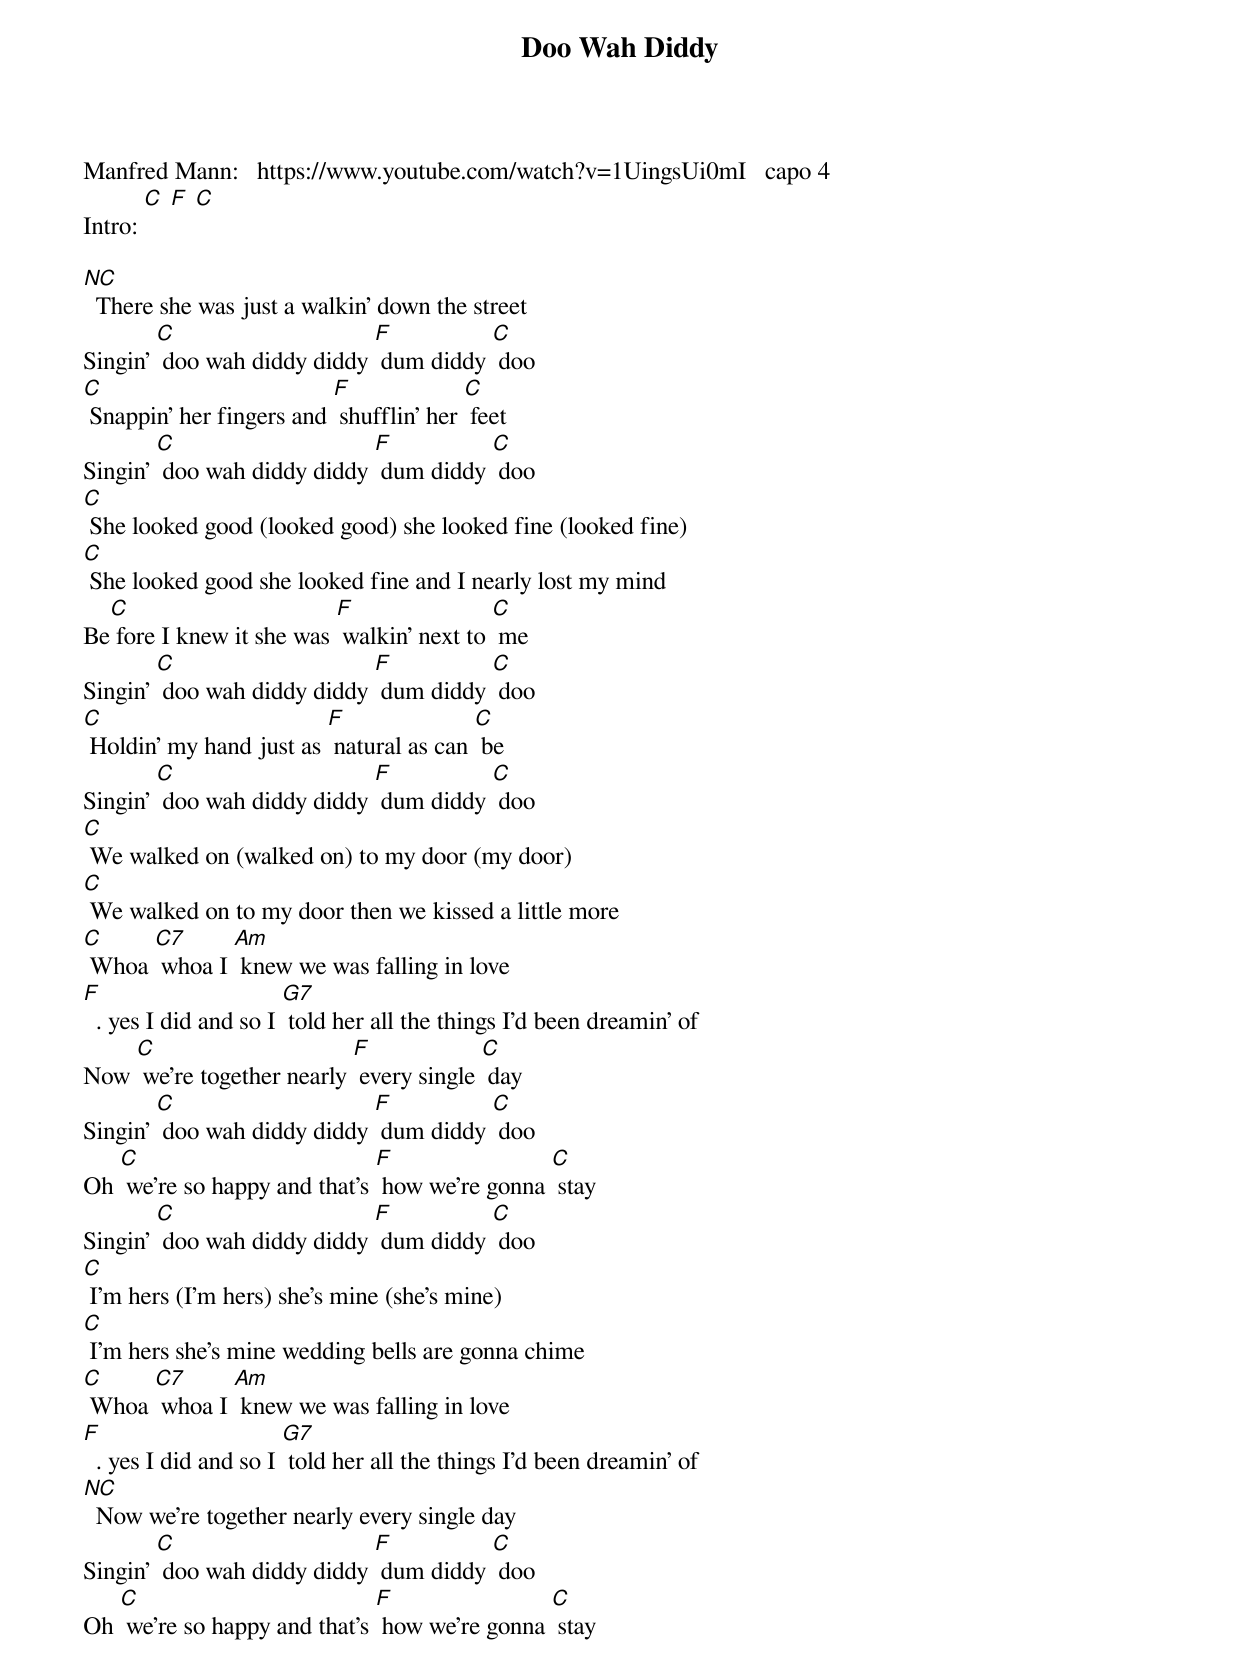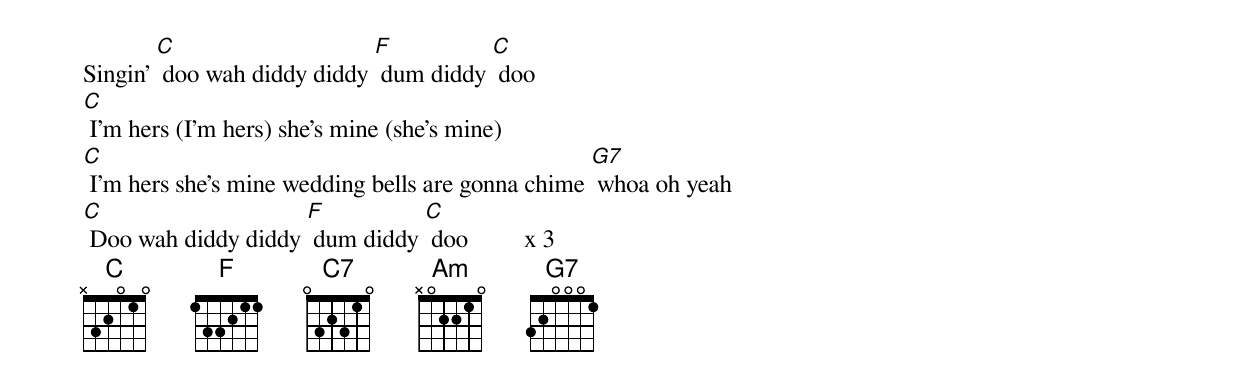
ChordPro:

{t: Doo Wah Diddy }
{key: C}
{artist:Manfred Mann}
Manfred Mann:   https://www.youtube.com/watch?v=1UingsUi0mI   capo 4
{c: }
Intro: [C] [F] [C]

[NC]  There she was just a walkin' down the street
Singin' [C] doo wah diddy diddy [F] dum diddy [C] doo
[C] Snappin' her fingers and [F] shufflin' her [C] feet
Singin' [C] doo wah diddy diddy [F] dum diddy [C] doo
{c: }
[C] She looked good (looked good) she looked fine (looked fine)
[C] She looked good she looked fine and I nearly lost my mind
{c: }
Be[C] fore I knew it she was [F] walkin' next to [C] me
Singin' [C] doo wah diddy diddy [F] dum diddy [C] doo
[C] Holdin' my hand just as [F] natural as can [C] be
Singin' [C] doo wah diddy diddy [F] dum diddy [C] doo
{c: }
[C] We walked on (walked on) to my door (my door)
[C] We walked on to my door then we kissed a little more
[C] Whoa [C7] whoa I [Am] knew we was falling in love
[F]  . yes I did and so I [G7] told her all the things I'd been dreamin' of
{c: }
Now [C] we're together nearly [F] every single [C] day
Singin' [C] doo wah diddy diddy [F] dum diddy [C] doo
Oh [C] we're so happy and that’s [F] how we're gonna [C] stay
Singin' [C] doo wah diddy diddy [F] dum diddy [C] doo
{c: }
[C] I'm hers (I'm hers) she's mine (she's mine)
[C] I'm hers she's mine wedding bells are gonna chime
[C] Whoa [C7] whoa I [Am] knew we was falling in love
[F]  . yes I did and so I [G7] told her all the things I'd been dreamin' of
{c: }
[NC]  Now we're together nearly every single day
Singin' [C] doo wah diddy diddy [F] dum diddy [C] doo
Oh [C] we're so happy and that’s [F] how we're gonna [C] stay
Singin' [C] doo wah diddy diddy [F] dum diddy [C] doo
{c: }
[C] I'm hers (I'm hers) she's mine (she's mine)
[C] I'm hers she's mine wedding bells are gonna chime [G7] whoa oh yeah
[C] Doo wah diddy diddy [F] dum diddy [C] doo         x 3
